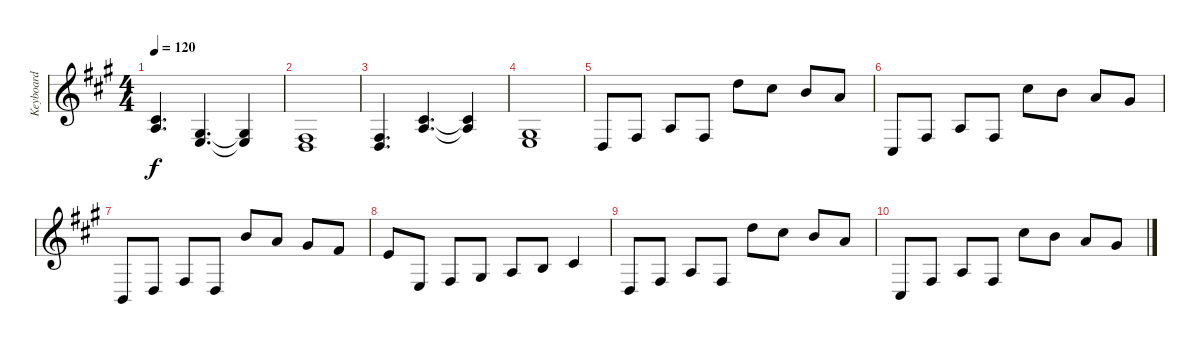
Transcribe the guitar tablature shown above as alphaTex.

\track ("Keyboard" "Keyboard") {instrument acousticgrandpiano}
\staff {score}
\tuning (Db4 Ab3 E3 B2 Gb2 Db2) {hide}
\ts (4 4)
\tempo 120
\clef g2
\ks a
(0.1 1.2).4{d dy f} (0.2 0.3).4{d} (0.2{t} 0.3{t}).4 |
(2.3 3.4).1 |
(2.3 3.4).4{d} (0.1 1.2).4{d} (0.1{t} 1.2{t}).4 |
(0.2 0.3).1 |
3.4.8 2.3.8 1.2.8 2.3.8 13.1.8 12.1.8 10.1.8 8.1.8 |
2.4.8 2.3.8 1.2.8 2.3.8 12.1.8 10.1.8 8.1.8 7.1.8 |
0.4.8 3.4.8 2.3.8 3.4.8 10.1.8 8.1.8 7.1.8 5.1.8 |
3.1.8 0.3.8 2.3.8 4.3.8 1.2.8 3.2.8 0.1.4 |
3.4.8 2.3.8 1.2.8 2.3.8 13.1.8 12.1.8 10.1.8 8.1.8 |
2.4.8 2.3.8 1.2.8 2.3.8 12.1.8 10.1.8 8.1.8 7.1.8
